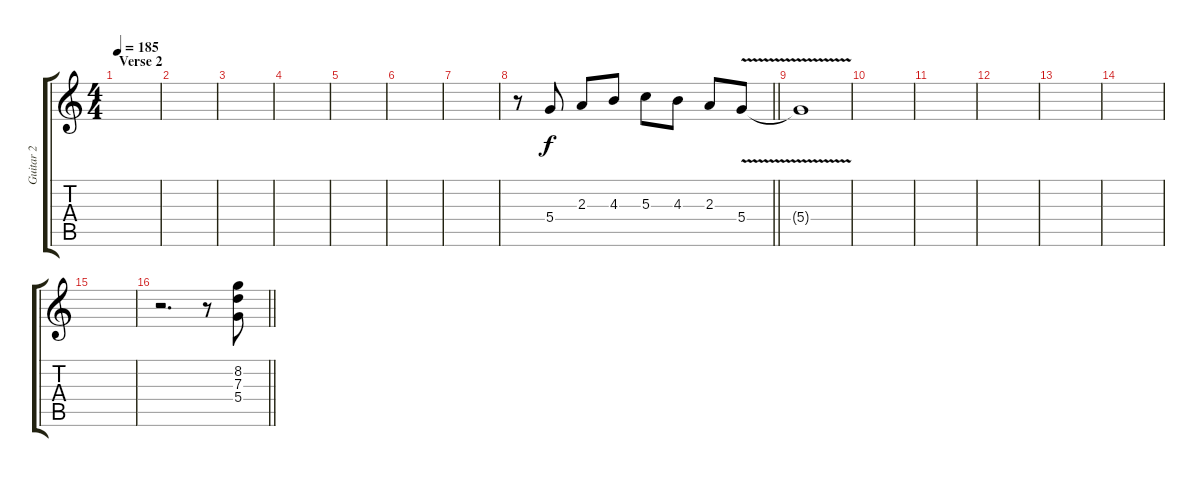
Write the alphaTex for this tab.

\track ("Guitar 2" "Guitar 2") {solo instrument overdrivenguitar}
\staff {score tabs}
\tuning (E4 B3 G3 D3 A2 E2) {hide}
\ts (4 4)
\section ("" "Verse 2")
\tempo 185
\clef g2
\ks c
|
|
|
|
|
|
|
\barLineRight lightlight
r.8 5.4.8 2.3.8 4.3.8 5.3.8 4.3.8 2.3.8 5.4{v}.8 |
\section ("" "")
5.4{t}.1 |
|
|
|
|
|
|
\barLineRight lightlight
r.2{d} r.8 (8.2 7.3 5.4).8
